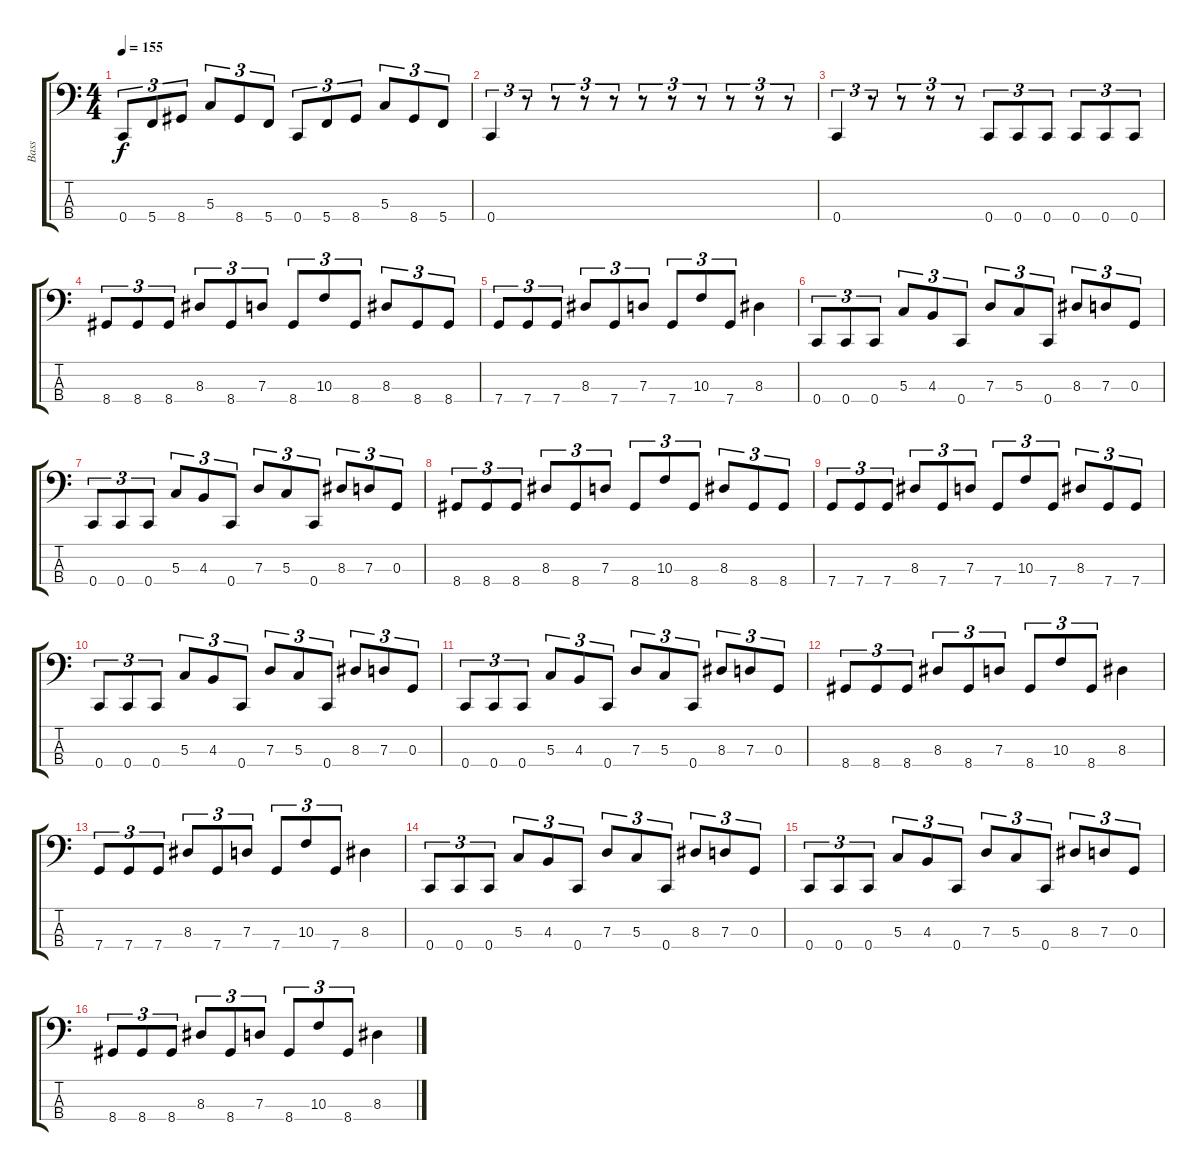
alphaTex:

\track ("Bass" "Bass") {instrument electricbassfinger}
\staff {score tabs}
\tuning (F2 C2 G1 C1) {hide}
\ts (4 4)
\tempo 155
\clef f4
\ks c
0.4.8{tu (3 2) dy f} 5.4.8{tu (3 2)} 8.4.8{tu (3 2)} 5.3.8{tu (3 2)} 8.4.8{tu (3 2)} 5.4.8{tu (3 2)} 0.4.8{tu (3 2)} 5.4.8{tu (3 2)} 8.4.8{tu (3 2)} 5.3.8{tu (3 2)} 8.4.8{tu (3 2)} 5.4.8{tu (3 2)} |
0.4.4{tu (3 2)} r.8{tu (3 2)} r.8{tu (3 2)} r.8{tu (3 2)} r.8{tu (3 2)} r.8{tu (3 2)} r.8{tu (3 2)} r.8{tu (3 2)} r.8{tu (3 2)} r.8{tu (3 2)} r.8{tu (3 2)} |
0.4.4{tu (3 2)} r.8{tu (3 2)} r.8{tu (3 2)} r.8{tu (3 2)} r.8{tu (3 2)} 0.4.8{tu (3 2)} 0.4.8{tu (3 2)} 0.4.8{tu (3 2)} 0.4.8{tu (3 2)} 0.4.8{tu (3 2)} 0.4.8{tu (3 2)} |
8.4.8{tu (3 2)} 8.4.8{tu (3 2)} 8.4.8{tu (3 2)} 8.3.8{tu (3 2)} 8.4.8{tu (3 2)} 7.3.8{tu (3 2)} 8.4.8{tu (3 2)} 10.3.8{tu (3 2)} 8.4.8{tu (3 2)} 8.3.8{tu (3 2)} 8.4.8{tu (3 2)} 8.4.8{tu (3 2)} |
7.4.8{tu (3 2)} 7.4.8{tu (3 2)} 7.4.8{tu (3 2)} 8.3.8{tu (3 2)} 7.4.8{tu (3 2)} 7.3.8{tu (3 2)} 7.4.8{tu (3 2)} 10.3.8{tu (3 2)} 7.4.8{tu (3 2)} 8.3.4 |
0.4.8{tu (3 2)} 0.4.8{tu (3 2)} 0.4.8{tu (3 2)} 5.3.8{tu (3 2)} 4.3.8{tu (3 2)} 0.4.8{tu (3 2)} 7.3.8{tu (3 2)} 5.3.8{tu (3 2)} 0.4.8{tu (3 2)} 8.3.8{tu (3 2)} 7.3.8{tu (3 2)} 0.3.8{tu (3 2)} |
0.4.8{tu (3 2)} 0.4.8{tu (3 2)} 0.4.8{tu (3 2)} 5.3.8{tu (3 2)} 4.3.8{tu (3 2)} 0.4.8{tu (3 2)} 7.3.8{tu (3 2)} 5.3.8{tu (3 2)} 0.4.8{tu (3 2)} 8.3.8{tu (3 2)} 7.3.8{tu (3 2)} 0.3.8{tu (3 2)} |
8.4.8{tu (3 2)} 8.4.8{tu (3 2)} 8.4.8{tu (3 2)} 8.3.8{tu (3 2)} 8.4.8{tu (3 2)} 7.3.8{tu (3 2)} 8.4.8{tu (3 2)} 10.3.8{tu (3 2)} 8.4.8{tu (3 2)} 8.3.8{tu (3 2)} 8.4.8{tu (3 2)} 8.4.8{tu (3 2)} |
7.4.8{tu (3 2)} 7.4.8{tu (3 2)} 7.4.8{tu (3 2)} 8.3.8{tu (3 2)} 7.4.8{tu (3 2)} 7.3.8{tu (3 2)} 7.4.8{tu (3 2)} 10.3.8{tu (3 2)} 7.4.8{tu (3 2)} 8.3.8{tu (3 2)} 7.4.8{tu (3 2)} 7.4.8{tu (3 2)} |
0.4.8{tu (3 2)} 0.4.8{tu (3 2)} 0.4.8{tu (3 2)} 5.3.8{tu (3 2)} 4.3.8{tu (3 2)} 0.4.8{tu (3 2)} 7.3.8{tu (3 2)} 5.3.8{tu (3 2)} 0.4.8{tu (3 2)} 8.3.8{tu (3 2)} 7.3.8{tu (3 2)} 0.3.8{tu (3 2)} |
0.4.8{tu (3 2)} 0.4.8{tu (3 2)} 0.4.8{tu (3 2)} 5.3.8{tu (3 2)} 4.3.8{tu (3 2)} 0.4.8{tu (3 2)} 7.3.8{tu (3 2)} 5.3.8{tu (3 2)} 0.4.8{tu (3 2)} 8.3.8{tu (3 2)} 7.3.8{tu (3 2)} 0.3.8{tu (3 2)} |
8.4.8{tu (3 2)} 8.4.8{tu (3 2)} 8.4.8{tu (3 2)} 8.3.8{tu (3 2)} 8.4.8{tu (3 2)} 7.3.8{tu (3 2)} 8.4.8{tu (3 2)} 10.3.8{tu (3 2)} 8.4.8{tu (3 2)} 8.3.4 |
7.4.8{tu (3 2)} 7.4.8{tu (3 2)} 7.4.8{tu (3 2)} 8.3.8{tu (3 2)} 7.4.8{tu (3 2)} 7.3.8{tu (3 2)} 7.4.8{tu (3 2)} 10.3.8{tu (3 2)} 7.4.8{tu (3 2)} 8.3.4 |
0.4.8{tu (3 2)} 0.4.8{tu (3 2)} 0.4.8{tu (3 2)} 5.3.8{tu (3 2)} 4.3.8{tu (3 2)} 0.4.8{tu (3 2)} 7.3.8{tu (3 2)} 5.3.8{tu (3 2)} 0.4.8{tu (3 2)} 8.3.8{tu (3 2)} 7.3.8{tu (3 2)} 0.3.8{tu (3 2)} |
0.4.8{tu (3 2)} 0.4.8{tu (3 2)} 0.4.8{tu (3 2)} 5.3.8{tu (3 2)} 4.3.8{tu (3 2)} 0.4.8{tu (3 2)} 7.3.8{tu (3 2)} 5.3.8{tu (3 2)} 0.4.8{tu (3 2)} 8.3.8{tu (3 2)} 7.3.8{tu (3 2)} 0.3.8{tu (3 2)} |
8.4.8{tu (3 2)} 8.4.8{tu (3 2)} 8.4.8{tu (3 2)} 8.3.8{tu (3 2)} 8.4.8{tu (3 2)} 7.3.8{tu (3 2)} 8.4.8{tu (3 2)} 10.3.8{tu (3 2)} 8.4.8{tu (3 2)} 8.3.4
